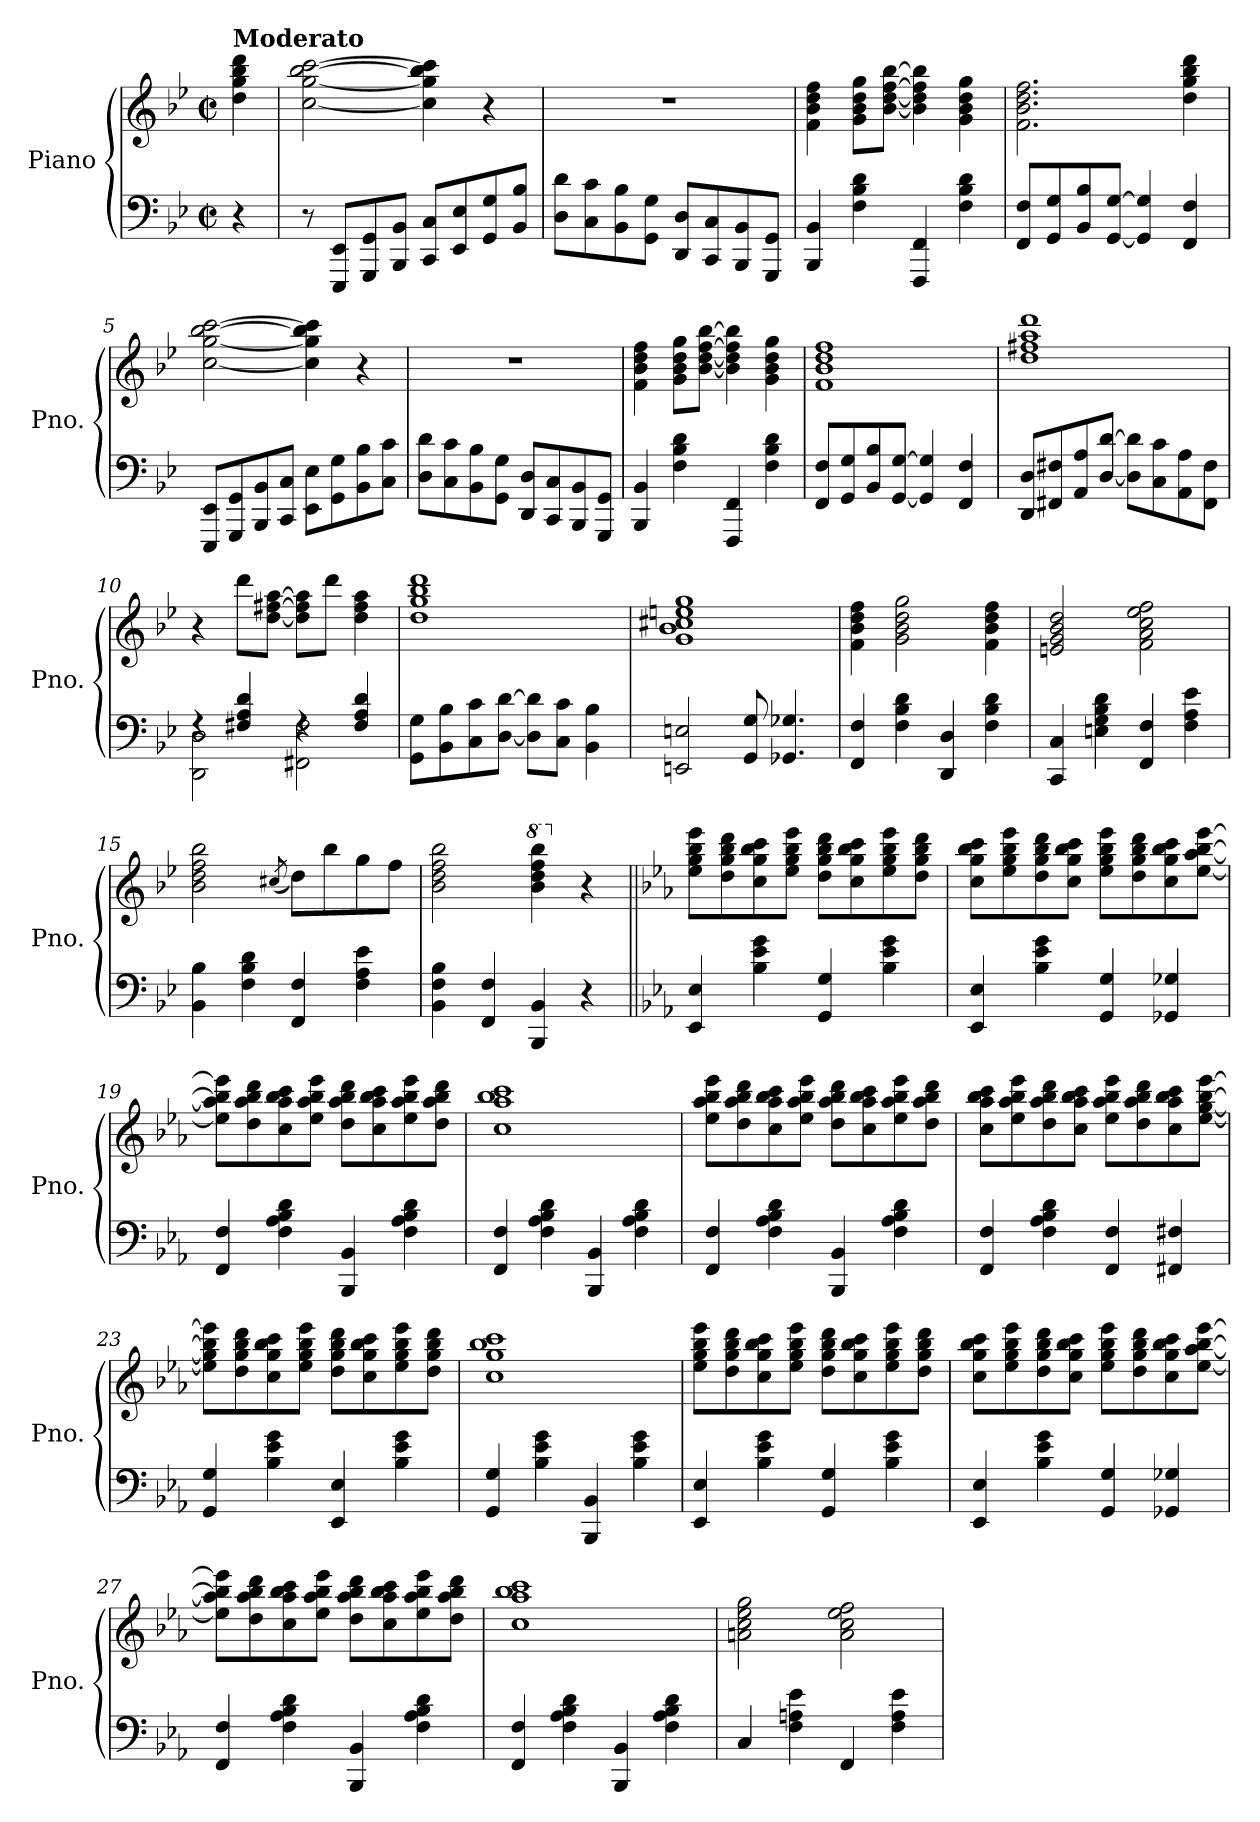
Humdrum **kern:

**kern	**kern
*part1	*part1
*staff2	*staff1
*I"Piano	*
*I'Pno.	*
*clefF4	*clefG2
*k[b-e-]	*k[b-e-]
*M2/2	*M2/2
*met(c|)	*met(c|)
*MM176	*MM176
=	=
!	!LO:TX:a:B:t=Moderato
4r	4dd\ 4gg\ 4bb-\ 4ddd\
=1	=1
8r	[2cc\ [2gg\ [2bb-\ [2ccc\
8EEE-/ 8EE-/L	.
8GGG/ 8GG/	.
8BBB-/ 8BB-/J	.
8CC/ 8C/L	4cc\] 4gg\] 4bb-\] 4ccc\]
8EE-/ 8E-/	.
8GG/ 8G/	4r
8BB-/ 8B-/J	.
=2	=2
8D\ 8d\L	1r
8C\ 8c\	.
8BB-\ 8B-\	.
8GG\ 8G\J	.
8DD/ 8D/L	.
8CC/ 8C/	.
8BBB-/ 8BB-/	.
8GGG/ 8GG/J	.
=3	=3
4BBB-/ 4BB-/	4f\ 4b-\ 4dd\ 4ff\
4F\ 4B-\ 4d\	8g\ 8b-\ 8dd\ 8gg\L
.	[8b-\ [8dd\ [8ff\ [8bb-\J
4FFF/ 4FF/	4b-\] 4dd\] 4ff\] 4bb-\]
4F\ 4B-\ 4d\	4g\ 4b-\ 4dd\ 4gg\
=4	=4
8FF/ 8F/L	2.f\ 2.b-\ 2.dd\ 2.ff\
8GG/ 8G/	.
8BB-/ 8B-/	.
[8GG/ [8G/J	.
4GG/] 4G/]	.
4FF/ 4F/	4dd\ 4gg\ 4bb-\ 4ddd\
=5	=5
8EEE-/ 8EE-/L	[2cc\ [2gg\ [2bb-\ [2ccc\
8GGG/ 8GG/	.
8BBB-/ 8BB-/	.
8CC/ 8C/J	.
8EE-\ 8E-\L	4cc\] 4gg\] 4bb-\] 4ccc\]
8GG\ 8G\	.
8BB-\ 8B-\	4r
8C\ 8c\J	.
!!LO:LB:g=z
=6	=6
8D\ 8d\L	1r
8C\ 8c\	.
8BB-\ 8B-\	.
8GG\ 8G\J	.
8DD/ 8D/L	.
8CC/ 8C/	.
8BBB-/ 8BB-/	.
8GGG/ 8GG/J	.
=7	=7
4BBB-/ 4BB-/	4f\ 4b-\ 4dd\ 4ff\
4F\ 4B-\ 4d\	8g\ 8b-\ 8dd\ 8gg\L
.	[8b-\ [8dd\ [8ff\ [8bb-\J
4FFF/ 4FF/	4b-\] 4dd\] 4ff\] 4bb-\]
4F\ 4B-\ 4d\	4g\ 4b-\ 4dd\ 4gg\
=8	=8
8FF/ 8F/L	1f 1b- 1dd 1ff
8GG/ 8G/	.
8BB-/ 8B-/	.
[8GG/ [8G/J	.
4GG/] 4G/]	.
4FF/ 4F/	.
=9	=9
8DD/ 8D/L	1dd 1ff#X 1aa 1ddd
8FF#X/ 8F#X/	.
8AA/ 8A/	.
[8D/ [8d/J	.
8D\] 8d\]L	.
8C\ 8c\	.
8AA\ 8A\	.
8FF#\ 8F#\J	.
=10	=10
*^	*
4rF	2DD\ 2D\	4r
4F#X/ 4A/ 4d/	.	8ddd\L
.	.	[8dd\ [8ff#X\ [8aa\J
4rF	2FF#X\ 2F#\	8dd\] 8ff#\] 8aa\]L
.	.	8ddd\J
4F#/ 4A/ 4d/	.	4dd\ 4ff#\ 4aa\
*v	*v	*
!!LO:LB:g=z
=11	=11
8GG\ 8G\L	1dd 1gg 1bb- 1ddd
8BB-\ 8B-\	.
8C\ 8c\	.
[8D\ [8d\J	.
8D\] 8d\]L	.
8C\ 8c\J	.
4BB-\ 4B-\	.
=12	=12
2EEn/ 2En/	1g 1b- 1cc#X 1een 1gg
8GG/ 8G/	.
4.GG-X/ 4.G-X/	.
=13	=13
4FF/ 4F/	4f\ 4b-\ 4dd\ 4ff\
4F\ 4B-\ 4d\	2g\ 2b-\ 2dd\ 2gg\
4DD/ 4D/	.
4F\ 4B-\ 4d\	4f\ 4b-\ 4dd\ 4ff\
=14	=14
4CC/ 4C/	2en/ 2g/ 2b-/ 2dd/
4En\ 4G\ 4B-\ 4d\	.
4FF/ 4F/	2f\ 2a\ 2cc\ 2ee-\ 2ff\
4F\ 4A\ 4e-\	.
=15	=15
4BB-\ 4B-\	2b-\ 2dd\ 2ff\ 2bb-\
4F\ 4B-\ 4d\	.
.	(<8qcc#X/
4FF/ 4F/	8dd\L)
.	8bb-\
4F\ 4A\ 4e-\	8gg\
.	8ff\J
=16	=16
4BB-\ 4F\ 4B-\	2b-\ 2dd\ 2ff\ 2bb-\
4FF/ 4F/	.
*	*8va
4BBB-/ 4BB-/	4bb-\ 4ddd\ 4fff\ 4bbb-\
*	*X8va
4r	4r
!!LO:LB:g=z
=17||	=17||
*k[b-e-a-]	*k[b-e-a-]
4EE-/ 4E-/	8ee-\ 8gg\ 8bb-\ 8eee-\L
.	8dd\ 8gg\ 8bb-\ 8ddd\
4B-\ 4e-\ 4g\	8cc\ 8gg\ 8bb-\ 8ccc\
.	8ee-\ 8gg\ 8bb-\ 8eee-\J
4GG/ 4G/	8dd\ 8gg\ 8bb-\ 8ddd\L
.	8cc\ 8gg\ 8bb-\ 8ccc\
4B-\ 4e-\ 4g\	8ee-\ 8gg\ 8bb-\ 8eee-\
.	8dd\ 8gg\ 8bb-\ 8ddd\J
=18	=18
4EE-/ 4E-/	8cc\ 8gg\ 8bb-\ 8ccc\L
.	8ee-\ 8gg\ 8bb-\ 8eee-\
4B-\ 4e-\ 4g\	8dd\ 8gg\ 8bb-\ 8ddd\
.	8cc\ 8gg\ 8bb-\ 8ccc\J
4GG/ 4G/	8ee-\ 8gg\ 8bb-\ 8eee-\L
.	8dd\ 8gg\ 8bb-\ 8ddd\
4GG-X/ 4G-X/	8cc\ 8gg\ 8bb-\ 8ccc\
.	[8ee-\ [8aa-\ [8bb-\ [8eee-\J
=19	=19
4FF/ 4F/	8ee-\] 8aa-\] 8bb-\] 8eee-\]L
.	8dd\ 8aa-\ 8bb-\ 8ddd\
4F\ 4A-\ 4B-\ 4d\	8cc\ 8aa-\ 8bb-\ 8ccc\
.	8ee-\ 8aa-\ 8bb-\ 8eee-\J
4BBB-/ 4BB-/	8dd\ 8aa-\ 8bb-\ 8ddd\L
.	8cc\ 8aa-\ 8bb-\ 8ccc\
4F\ 4A-\ 4B-\ 4d\	8ee-\ 8aa-\ 8bb-\ 8eee-\
.	8dd\ 8aa-\ 8bb-\ 8ddd\J
=20	=20
4FF/ 4F/	1cc 1aa- 1bb- 1ccc
4F\ 4A-\ 4B-\ 4d\	.
4BBB-/ 4BB-/	.
4F\ 4A-\ 4B-\ 4d\	.
!!LO:LB:g=z
=21	=21
4FF/ 4F/	8ee-\ 8aa-\ 8bb-\ 8eee-\L
.	8dd\ 8aa-\ 8bb-\ 8ddd\
4F\ 4A-\ 4B-\ 4d\	8cc\ 8aa-\ 8bb-\ 8ccc\
.	8ee-\ 8aa-\ 8bb-\ 8eee-\J
4BBB-/ 4BB-/	8dd\ 8aa-\ 8bb-\ 8ddd\L
.	8cc\ 8aa-\ 8bb-\ 8ccc\
4F\ 4A-\ 4B-\ 4d\	8ee-\ 8aa-\ 8bb-\ 8eee-\
.	8dd\ 8aa-\ 8bb-\ 8ddd\J
=22	=22
4FF/ 4F/	8cc\ 8aa-\ 8bb-\ 8ccc\L
.	8ee-\ 8aa-\ 8bb-\ 8eee-\
4F\ 4A-\ 4B-\ 4d\	8dd\ 8aa-\ 8bb-\ 8ddd\
.	8cc\ 8aa-\ 8bb-\ 8ccc\J
4FF/ 4F/	8ee-\ 8aa-\ 8bb-\ 8eee-\L
.	8dd\ 8aa-\ 8bb-\ 8ddd\
4FF#X/ 4F#X/	8cc\ 8aa-\ 8bb-\ 8ccc\
.	[8ee-\ [8gg\ [8bb-\ [8eee-\J
=23	=23
4GG/ 4G/	8ee-\] 8gg\] 8bb-\] 8eee-\]L
.	8dd\ 8gg\ 8bb-\ 8ddd\
4B-\ 4e-\ 4g\	8cc\ 8gg\ 8bb-\ 8ccc\
.	8ee-\ 8gg\ 8bb-\ 8eee-\J
4EE-/ 4E-/	8dd\ 8gg\ 8bb-\ 8ddd\L
.	8cc\ 8gg\ 8bb-\ 8ccc\
4B-\ 4e-\ 4g\	8ee-\ 8gg\ 8bb-\ 8eee-\
.	8dd\ 8gg\ 8bb-\ 8ddd\J
=24	=24
4GG/ 4G/	1cc 1gg 1bb- 1ccc
4B-\ 4e-\ 4g\	.
4BBB-/ 4BB-/	.
4B-\ 4e-\ 4g\	.
!!LO:PB:g=z
=25	=25
4EE-/ 4E-/	8ee-\ 8gg\ 8bb-\ 8eee-\L
.	8dd\ 8gg\ 8bb-\ 8ddd\
4B-\ 4e-\ 4g\	8cc\ 8gg\ 8bb-\ 8ccc\
.	8ee-\ 8gg\ 8bb-\ 8eee-\J
4GG/ 4G/	8dd\ 8gg\ 8bb-\ 8ddd\L
.	8cc\ 8gg\ 8bb-\ 8ccc\
4B-\ 4e-\ 4g\	8ee-\ 8gg\ 8bb-\ 8eee-\
.	8dd\ 8gg\ 8bb-\ 8ddd\J
=26	=26
4EE-/ 4E-/	8cc\ 8gg\ 8bb-\ 8ccc\L
.	8ee-\ 8gg\ 8bb-\ 8eee-\
4B-\ 4e-\ 4g\	8dd\ 8gg\ 8bb-\ 8ddd\
.	8cc\ 8gg\ 8bb-\ 8ccc\J
4GG/ 4G/	8ee-\ 8gg\ 8bb-\ 8eee-\L
.	8dd\ 8gg\ 8bb-\ 8ddd\
4GG-X/ 4G-X/	8cc\ 8gg\ 8bb-\ 8ccc\
.	[8ee-\ [8aa-\ [8bb-\ [8eee-\J
=27	=27
4FF/ 4F/	8ee-\] 8aa-\] 8bb-\] 8eee-\]L
.	8dd\ 8aa-\ 8bb-\ 8ddd\
4F\ 4A-\ 4B-\ 4d\	8cc\ 8aa-\ 8bb-\ 8ccc\
.	8ee-\ 8aa-\ 8bb-\ 8eee-\J
4BBB-/ 4BB-/	8dd\ 8aa-\ 8bb-\ 8ddd\L
.	8cc\ 8aa-\ 8bb-\ 8ccc\
4F\ 4A-\ 4B-\ 4d\	8ee-\ 8aa-\ 8bb-\ 8eee-\
.	8dd\ 8aa-\ 8bb-\ 8ddd\J
=28	=28
4FF/ 4F/	1cc 1aa- 1bb- 1ccc
4F\ 4A-\ 4B-\ 4d\	.
4BBB-/ 4BB-/	.
4F\ 4A-\ 4B-\ 4d\	.
!!LO:LB:g=z
=29	=29
4C/	2an\ 2cc\ 2ee-\ 2gg\
4F\ 4An\ 4e-\	.
4FF/	2a\ 2cc\ 2ee-\ 2ff\
4F\ 4A\ 4e-\	.
=	=
*-	*-
